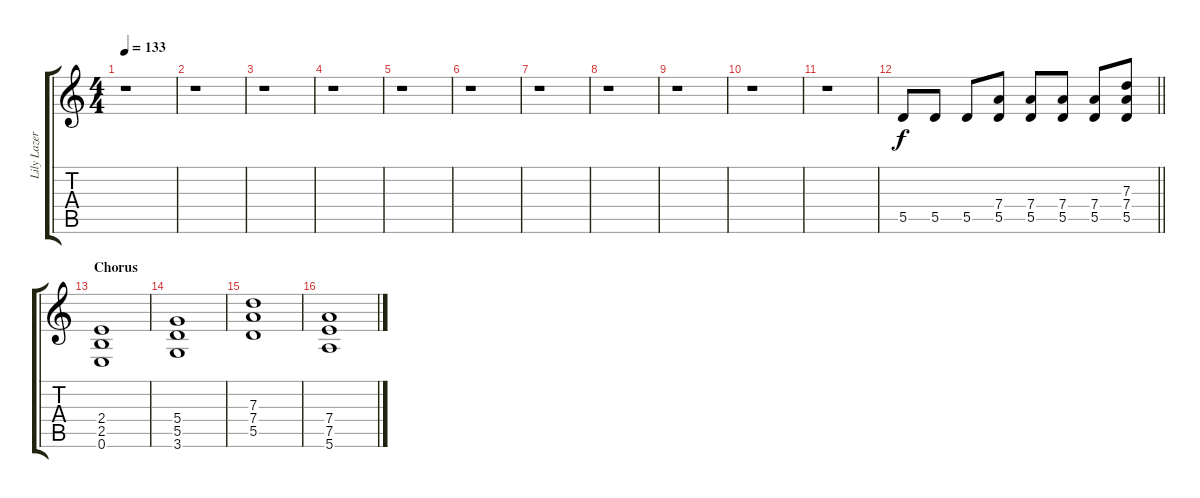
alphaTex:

\track ("Lily Lazer (Guitar)" "Lily Lazer") {instrument distortionguitar}
\staff {score tabs}
\tuning (E4 B3 G3 D3 A2 E2) {hide}
\ts (4 4)
\tempo 133
\clef g2
\ks c
r.1{dy f} |
r.1 |
r.1 |
r.1 |
r.1 |
r.1 |
r.1 |
r.1 |
r.1 |
r.1 |
r.1 |
\barLineRight lightlight
5.5.8 5.5.8 5.5.8 (7.4 5.5).8 (7.4 5.5).8 (7.4 5.5).8 (7.4 5.5).8 (7.3 7.4 5.5).8 |
\section ("" "Chorus")
(2.4 2.5 0.6).1 |
(5.4 5.5 3.6).1 |
(7.3 7.4 5.5).1 |
(7.4 7.5 5.6).1
